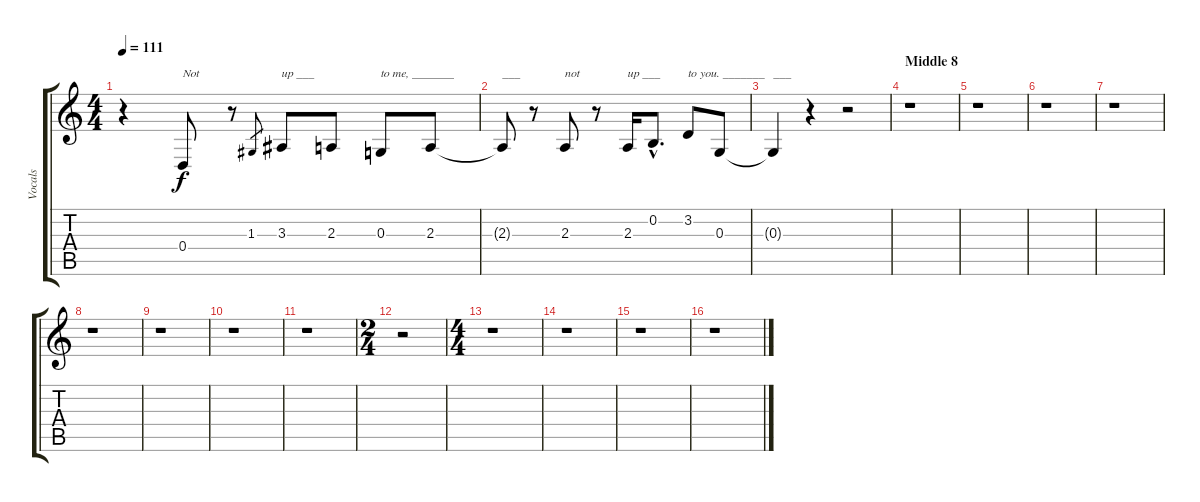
\track ("Vocals" "Vocals") {instrument lead2sawtooth}
\staff {score tabs}
\tuning (E4 B3 G3 D3 A2 E2) {hide}
\ts (4 4)
\tempo 111
\clef g2
\ks c
r.4{dy f} 0.4.8{txt "Not"} r.8 1.3.8{gr} 3.3.8{txt "up ___"} 2.3.8 0.3.8{txt "to me, _______"} 2.3.8 |
2.3{t}.8{txt "___"} r.8 2.3.8{txt "not"} r.8 2.3.16{txt "up ___"} 0.2{hac}.8{d} 3.2.8{txt "to you. _______"} 0.3.8 |
0.3{t}.4{txt "___"} r.4 r.2 |
\section ("" "Middle 8")
r.1 |
r.1 |
r.1 |
r.1 |
r.1 |
r.1 |
r.1 |
r.1 |
\ts (2 4)
r.2 |
\ts (4 4)
r.1 |
r.1 |
r.1 |
r.1
